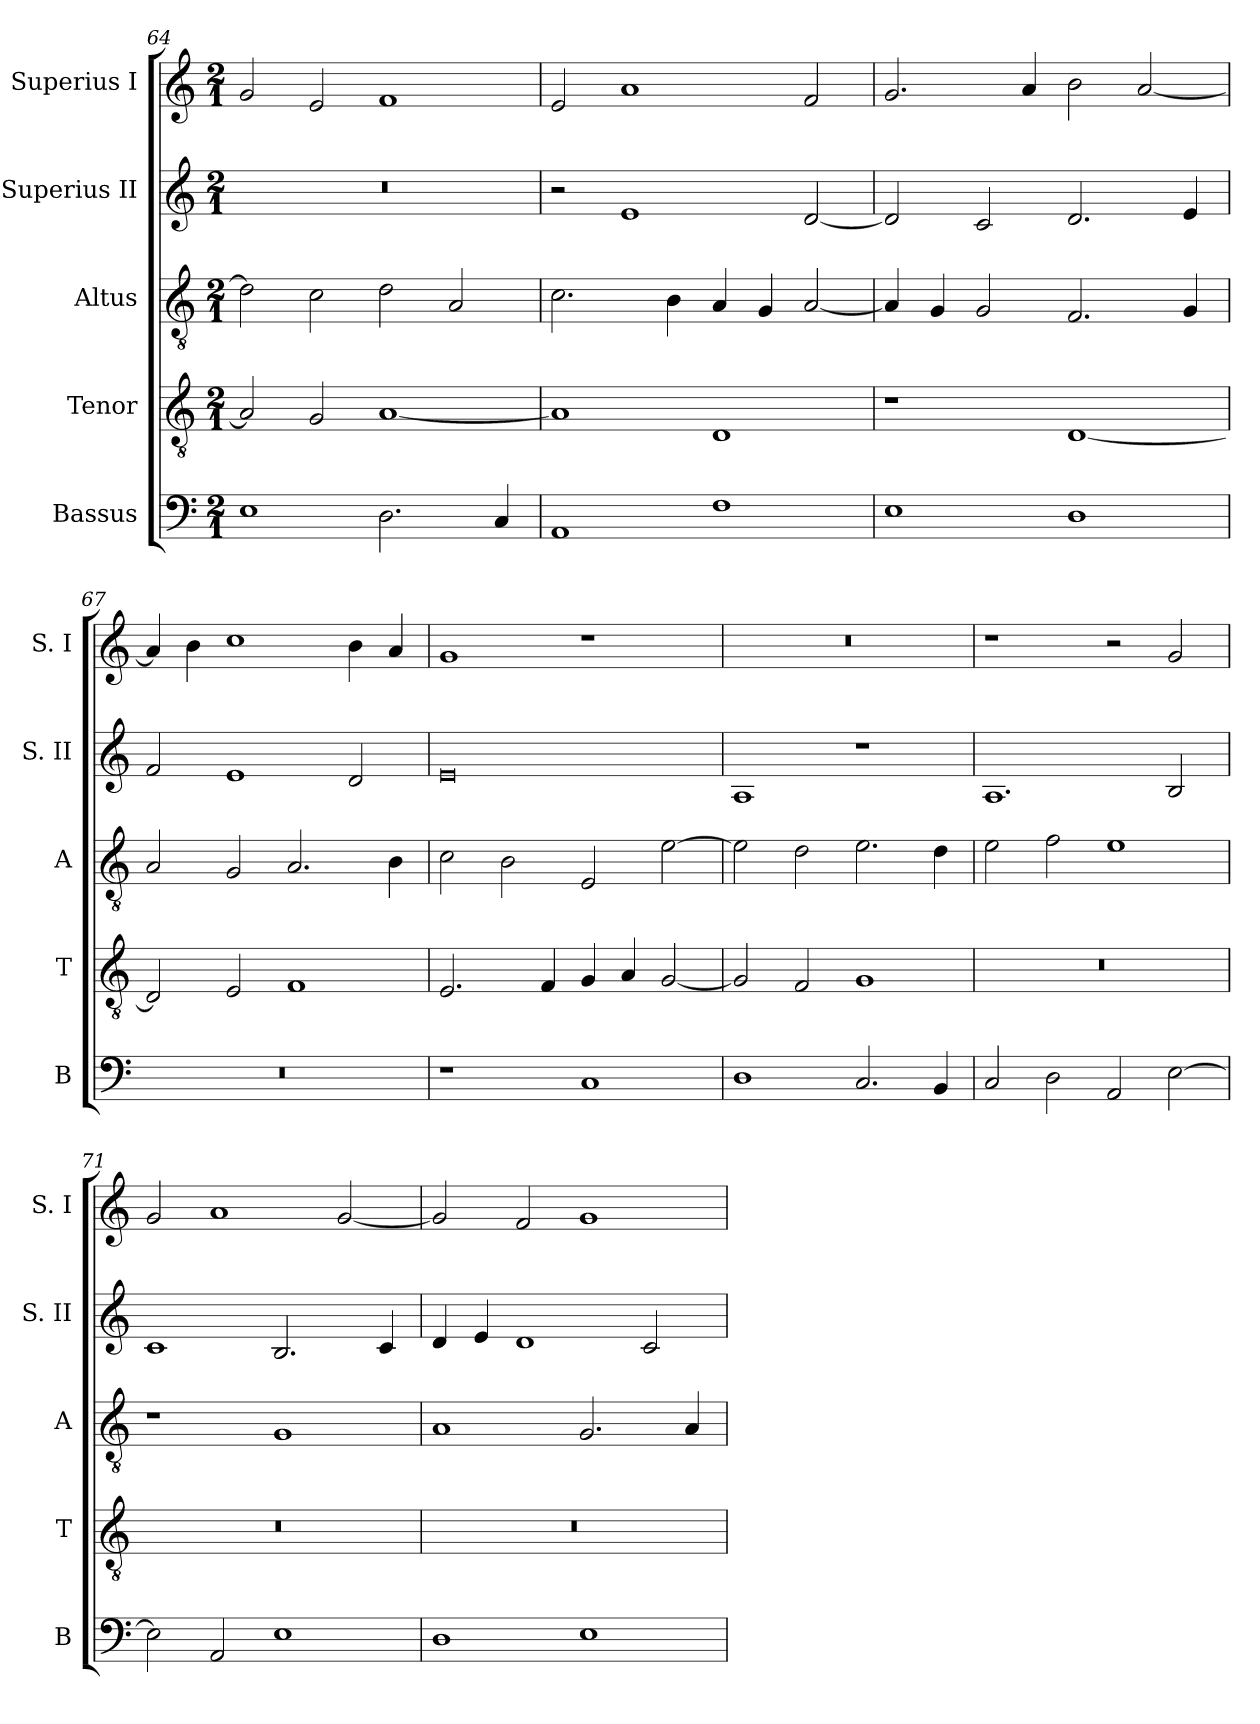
**kern	**kern	**kern	**kern	**kern
*part5	*part4	*part3	*part2	*part1
*staff5	*staff4	*staff3	*staff2	*staff1
*I"Bassus	*I"Tenor	*I"Altus	*I"Superius II	*I"Superius I
*I'B	*I'T	*I'A	*I'S. II	*I'S. I
*clefF4	*clefGv2	*clefGv2	*clefG2	*clefG2
*k[]	*k[]	*k[]	*k[]	*k[]
*C:	*C:	*C:	*C:	*C:
*M2/1	*M2/1	*M2/1	*M2/1	*M2/1
=64	=64	=64	=64	=64
1E	2A]	2d]	0r	2g
.	2G	2c	.	2e
2.D	[1A	2d	.	1f
.	.	2A	.	.
4C	.	.	.	.
=65	=65	=65	=65	=65
1AA	1A]	2.c	2r	2e
.	.	.	1e	1a
.	.	4B	.	.
1F	1D	4A	.	.
.	.	4G	.	.
.	.	[2A	[2d	2f
=66	=66	=66	=66	=66
1E	1r	4A]	2d]	2.g
.	.	4G	.	.
.	.	2G	2c	.
.	.	.	.	4a
1D	[1D	2.F	2.d	2b
.	.	.	.	[2a
.	.	4G	4e	.
=67	=67	=67	=67	=67
0r	2D]	2A	2f	4a]
.	.	.	.	4b
.	2E	2G	1e	1cc
.	1F	2.A	.	.
.	.	.	2d	4b
.	.	4B	.	4a
=68	=68	=68	=68	=68
1r	2.E	2c	0e	1g
.	.	2B	.	.
.	4F	.	.	.
1C	4G	2E	.	1r
.	4A	.	.	.
.	[2G	[2e	.	.
=69	=69	=69	=69	=69
1D	2G]	2e]	1A	0r
.	2F	2d	.	.
2.C	1G	2.e	1r	.
4BB	.	4d	.	.
=70	=70	=70	=70	=70
2C	0r	2e	1.A	1r
2D	.	2f	.	.
2AA	.	1e	.	2r
[2E	.	.	2B	2g
=71	=71	=71	=71	=71
2E]	0r	1r	1c	2g
2AA	.	.	.	1a
1E	.	1G	2.B	.
.	.	.	.	[2g
.	.	.	4c	.
=72	=72	=72	=72	=72
1D	0r	1A	4d	2g]
.	.	.	4e	.
.	.	.	1d	2f
1E	.	2.G	.	1g
.	.	.	2c	.
.	.	4A	.	.
=	=	=	=	=
*-	*-	*-	*-	*-
